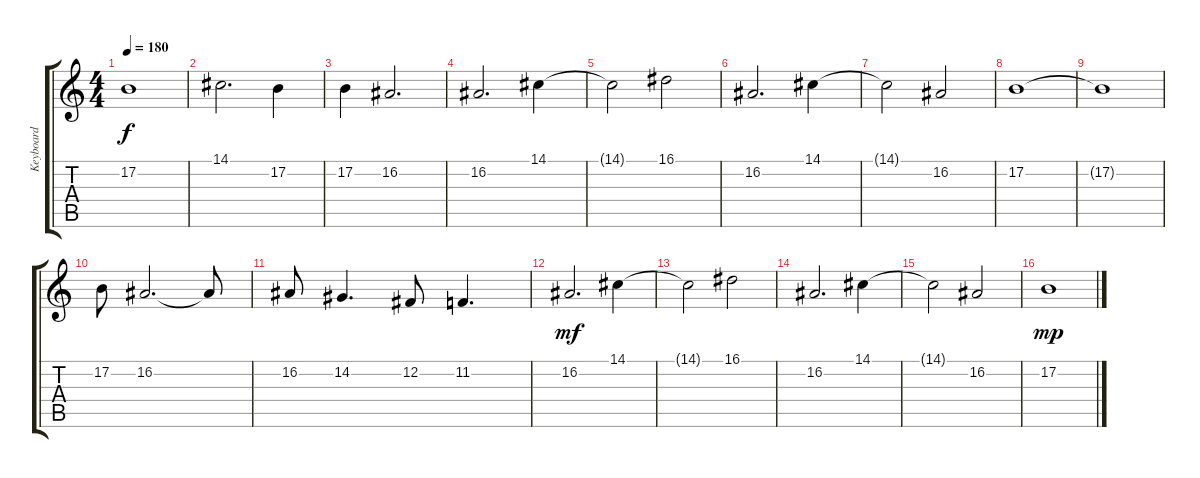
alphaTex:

\track ("Keyboard" "Keyboard") {instrument pad4choir}
\staff {score tabs}
\tuning (B3 Gb3 D3 A2 E2 B1) {hide}
\ts (4 4)
\tempo 180
\clef g2
\ks c
17.2{t}.1{dy f} |
14.1.2{d} 17.2.4 |
17.2.4 16.2.2{d} |
16.2.2{d} 14.1.4 |
14.1{t}.2 16.1.2 |
16.2.2{d} 14.1.4 |
14.1{t}.2 16.2.2 |
17.2.1 |
17.2{t}.1 |
17.2.8 16.2.2{d} 16.2{t}.8 |
16.2.8 14.2.4{d} 12.2.8 11.2.4{d} |
16.2.2{d dy mf} 14.1.4 |
14.1{t}.2 16.1.2 |
16.2.2{d} 14.1.4 |
14.1{t}.2 16.2.2 |
17.2.1{dy mp}
